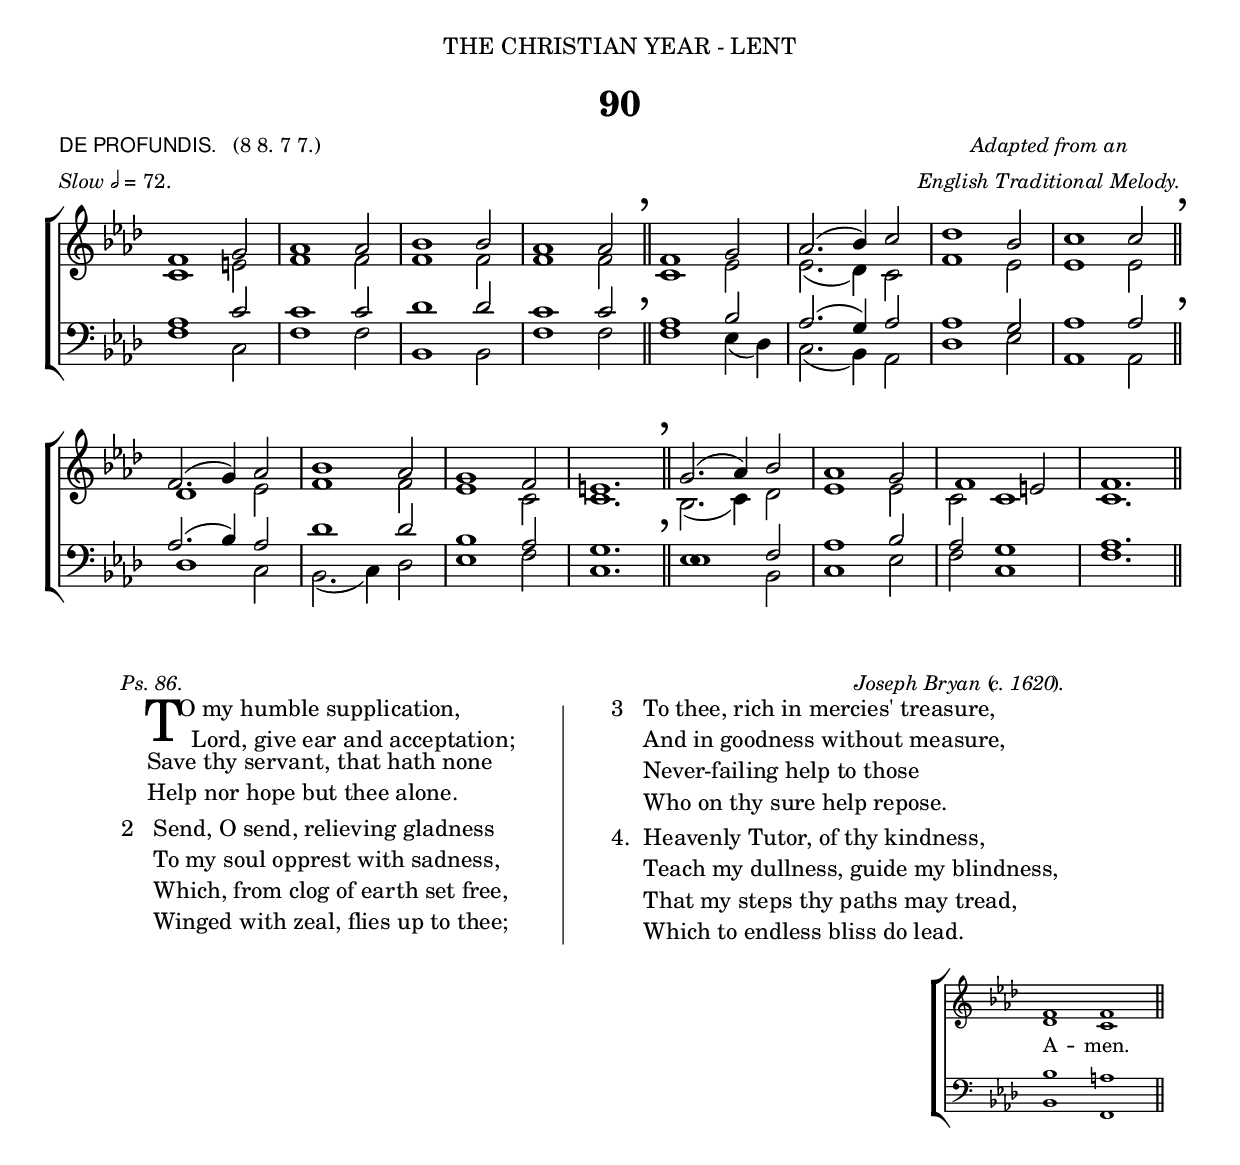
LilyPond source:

%%%156.png
%%%Hymn 90 De Profundis To my humble supplication
%%%Version 2

\version "2.10"

\header {

  dedication = \markup { \center-align { \line {  "THE CHRISTIAN YEAR - LENT" } 
					       \hspace #1
						} }	
  title = "90"
			       
  meter = \markup { \small {\column {  \line { \sans {"DE PROFUNDIS."} \hspace #1 \roman {"(8 8. 7 7.)"}}
                                       \line { \italic {Slow} \fontsize #-5 \general-align #Y #DOWN \note #"2" #1 = 72.}
                                  }
                  }}
 
  arranger =  \markup { \small {\center-align {
		            \line{ \italic "Adapted from an" }
			    \line { \italic "English Traditional Melody."  }
  		} } }  
		
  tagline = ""
}

%%%%%%%%%%%%%%%%%%%%%%%%%% Macros

%%% generates the breathmarks
breathmark = { \override Score.RehearsalMark #'break-visibility = #begin-of-line-invisible
	\override Score.RehearsalMark #'Y-offset = #'4.0
	\override Score.RehearsalMark #'X-offset = #'-0.5
	\mark \markup {\fontsize #4 ","}
}

%%% merge. Macro to pull note slightly leftwards.  Used to produce those partially merged wholenotes 

merge = \once \override NoteColumn #'force-hshift = #-0.01		      

%%% pushes notecolumn slightly to the right

push = \once \override NoteColumn #'force-hshift = #0.4


%%%%%%%%%%%%%%%%%%%%%%%%%% End of Macro definitions	   
	      
%%% SATB voices

global = {
  \time 3/2
  \key f \minor
  \set Staff.midiInstrument = "church organ"
}

soprano = \relative c' {
  f1 g2 | aes1 aes2 | bes1 bes2 | aes1 aes2 \breathmark \bar "||" 
      f1 g2 | aes2.( bes4) c2 | des1 bes2 | c1 c2 \breathmark \bar "||" \break
  f,2.( g4) aes2 bes1 aes2 | g1 f2 | e1. \breathmark \bar "||" 
      g2.( aes4) bes2 | aes1 g2 | \push f1 e2 | f1. \bar "||"
}

alto = \relative c' {
  c1 e2 | f1 f2 | f1 f2 | f1 f2 \bar "||" 
      c1 ees2 | ees2.( des4) c2 | f1 ees2 | ees1 ees2 \bar "||"
  \push des1 ees2 | f1 f2 | ees1 c2 | c1. \bar "||" 
      bes2.( c4) des2 | ees1 ees2 | c2 c1 | c1. \bar "||"
}

tenor = \relative c { \clef bass
  aes'1 c2 | c1 c2 | des1 des2 | c1 c2 \bar "||" 
      aes1 bes2 | aes2.( g4) aes2 | aes1 g2 | aes1 aes2 \bar "||"
  aes2.( bes4) aes2 | des1 des2 | bes1 aes2 | g1. \bar "||" 
      ees1 f2 | aes1 bes2 | aes2 g1 | aes1. \bar "||"
}

bass = \relative c { \clef bass
  f1 c2 | f1 f2 | bes,1 bes2 | f'1 f2 \bar "||" 
      f1 ees4( des4) | c2.( bes4) aes2 | des1 ees2 | aes,1 aes2 \bar "||"
  \push des1 c2 | bes2.( c4) des2 | ees1 f2 | c1. \bar "||" 
      \merge ees1 bes2 | c1 ees2 | f2 c1 | f1. \bar "||"
}


#(ly:set-option 'point-and-click #f)

\paper {
  #(set-paper-size "a4")
%  annotate-spacing = ##t
  print-page-number = ##f
  ragged-last-bottom = ##t
  ragged-bottom = ##t
}

\book{

%%% Score block	
	
\score{
\new ChoirStaff	
 <<

	\context Staff = upper << 
	\context Voice = sopranos { \voiceOne \global \soprano }
	\context Voice = altos    {\voiceTwo \global \alto }
	                      >>
	\context Staff = lower <<
	\context Voice = tenors { \voiceOne \global \tenor }
	\context Voice = basses { \voiceTwo \global \bass }
			        >> 
 >>
\layout {
		indent=0
%		\context { \Score timing = ##f }
		\context { \Score \remove "Bar_number_engraver" }
		\context { \Staff \remove "Time_signature_engraver" }
		\context { \Score \remove "Mark_engraver"  }
                \context { \Staff \consists "Mark_engraver"  }
	}

\midi { 
   \context { \Score tempoWholesPerMinute = #(ly:make-moment 72 2) }
       }	
} %%score bracket

%%% Lyrics titles

\markup { \small { \hspace #6 \italic "Ps. 86." \hspace #64 \italic "Joseph Bryan" "(" \hspace #-1 \italic "c. 1620" \hspace #-1 ")." } }

%%% Main lyrics markup block
%%% Lyrics in 3 columns,  column 1 (verses), column 2 (a dividing line), column 3 (verses); centred last verse

\markup { \hspace #6 %%add space as necc. to center the entire block of lyrics
          \column { %%% super column for entire block of lyrics
	    \line { %% a master line of 3 columns, two for lyrics and one column of a separator line
		\column { %% column 1
	                 \column { %%verse 1 is a column of 2 lines  
	                  \line { \hspace #2.2 \column { \lower #2.4 \fontsize #8 "T" }   %%Drop Cap goes here
				  \hspace #-1.0    %% adjust this if other letters are too far from Drop Cap
				  \column  { \raise #0.0 "O my humble supplication,"
			                                 "  Lord, give ear and acceptation;" } }  
	                  \line {  \hspace #2.5  %%adjust hspace until this line left edge is flush with Drop Cap
				   \lower  #1.56  %%adjust this until the line spacing looks right
				   \column {   
					   "Save thy servant, that hath none"
					   "Help nor hope but thee alone."
			  		}}
			       
			           } %%% finish verse 1
		        \hspace #1 
           		\line { "2  "
			   \column {	     
				   "Send, O send, relieving gladness"
				   "To my soul opprest with sadness,"
				   "Which, from clog of earth set free,"
				   "Winged with zeal, flies up to thee;"
			}}
		}  %% finish Page column 1
		
	\hspace #4 %%adds horizontal space columns 1 and 2   
			   
	\column { \filled-box #'(0.0 . 0.1) #'( -22 . 1) #0 }   %%% Column 2. This is the line dviding the columns 1 and 3. 
			   	   
	\hspace #4 %%adds horizontal space between columns 2 and 3	
	
	\column { %%start page column 3		
 
           		\line { "3  "
			  \column {	     
				  "To thee, rich in mercies' treasure,"
				  "And in goodness without measure,"
				  "Never-failing help to those"
				  "Who on thy sure help repose."
			}}
		        \hspace #1 
           		\line {"4. "
			  \column {	     
				  "Heavenly Tutor, of thy kindness,"
				  "Teach my dullness, guide my blindness,"
				  "That my steps thy paths may tread,"
				  "Which to endless bliss do lead."
			}}
	    } %%% end column 3
     } %%% end master-line     
   } %%% super column bracket
} %%% lyrics markup bracket

%%% Amen score block
\score{
  \new ChoirStaff
   <<
        \context Staff = upper \with { fontSize = #-3  \override StaffSymbol #'staff-space = #(magstep -2) }  
	                      << 
	\context Voice = "sopranos" { \relative c' { \clef treble \global \voiceOne f1 f1 \bar "||" }}
	\context Voice = "altos"    { \relative c' {  \clef treble \global \voiceTwo des1 c1 \bar "||" }}
	                      >>
			      
	\context Lyrics \lyricsto "altos" { \override LyricText #'font-size = #-1 A -- men. }
	
	\context Staff = lower \with { fontSize = #-3  \override StaffSymbol #'staff-space = #(magstep -2) }  
	                       <<
	\context Voice = "tenors" { \relative c { \clef bass \global \voiceThree bes'1 a1 \bar "||" }}
	\context Voice = "basses" { \relative c { \clef bass \global \voiceFour  bes1 f1 \bar "||" }}
			        >> 
  >>			      
\header { breakbefore = ##f piece = " " opus = " " }
\layout { 
	\context { \Score timing = ##f }
	ragged-right = ##t
	indent = 15\cm
	\context { \Staff \remove Time_signature_engraver }

       }

%%% Amen midi       
\midi { \context { \Score tempoWholesPerMinute = #(ly:make-moment 72 2) }}   
       
}  

} %%book bracket
